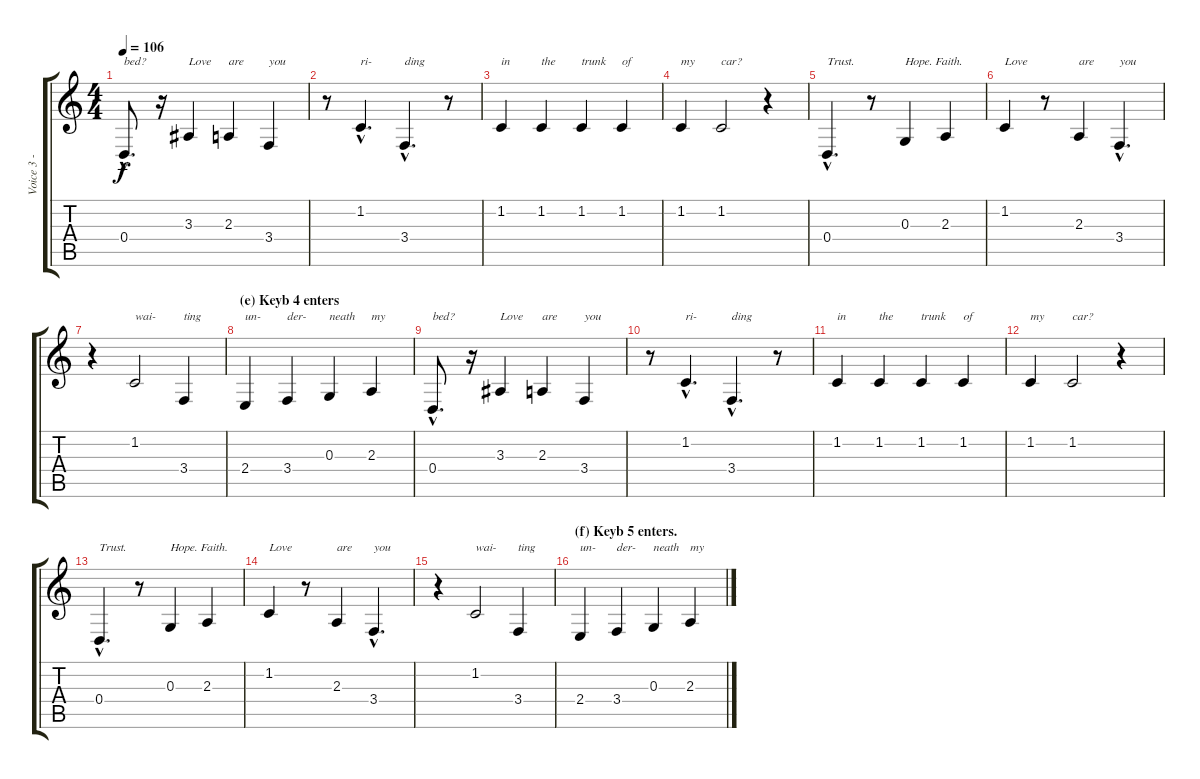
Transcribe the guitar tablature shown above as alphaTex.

\track ("Voice 3 - center" "Voice 3 - ") {instrument sopranosax}
\staff {score tabs}
\tuning (E4 B3 G3 D3 A2 E2) {hide}
\ts (4 4)
\tempo 106
\clef g2
\ks c
0.4{hac}.8{d txt "bed?" dy f} r.16 3.3.4{txt "Love"} 2.3.4{txt "are"} 3.4.4{txt "you"} |
r.8 1.2{hac}.4{d txt "ri-"} 3.4{hac}.4{d txt "ding"} r.8 |
1.2.4{txt "in"} 1.2.4{txt "the"} 1.2.4{txt "trunk"} 1.2.4{txt "of"} |
1.2.4{txt "my"} 1.2.2{txt "car?"} r.4 |
0.4{hac}.4{d txt "Trust."} r.8 0.3.4{txt "Hope. Faith."} 2.3.4 |
1.2.4{txt "Love"} r.8 2.3.4{txt "are"} 3.4{hac}.4{d txt "you"} |
r.4 1.2.2{txt "wai-"} 3.4.4{txt "ting"} |
\section ("" "(e) Keyb 4 enters")
2.4.4{txt "un-"} 3.4.4{txt "der-"} 0.3.4{txt "neath"} 2.3.4{txt "my"} |
0.4{hac}.8{d txt "bed?"} r.16 3.3.4{txt "Love"} 2.3.4{txt "are"} 3.4.4{txt "you"} |
r.8 1.2{hac}.4{d txt "ri-"} 3.4{hac}.4{d txt "ding"} r.8 |
1.2.4{txt "in"} 1.2.4{txt "the"} 1.2.4{txt "trunk"} 1.2.4{txt "of"} |
1.2.4{txt "my"} 1.2.2{txt "car?"} r.4 |
0.4{hac}.4{d txt "Trust."} r.8 0.3.4{txt "Hope. Faith."} 2.3.4 |
1.2.4{txt "Love"} r.8 2.3.4{txt "are"} 3.4{hac}.4{d txt "you"} |
r.4 1.2.2{txt "wai-"} 3.4.4{txt "ting"} |
\section ("" "(f) Keyb 5 enters.")
2.4.4{txt "un-"} 3.4.4{txt "der-"} 0.3.4{txt "neath"} 2.3.4{txt "my"}
